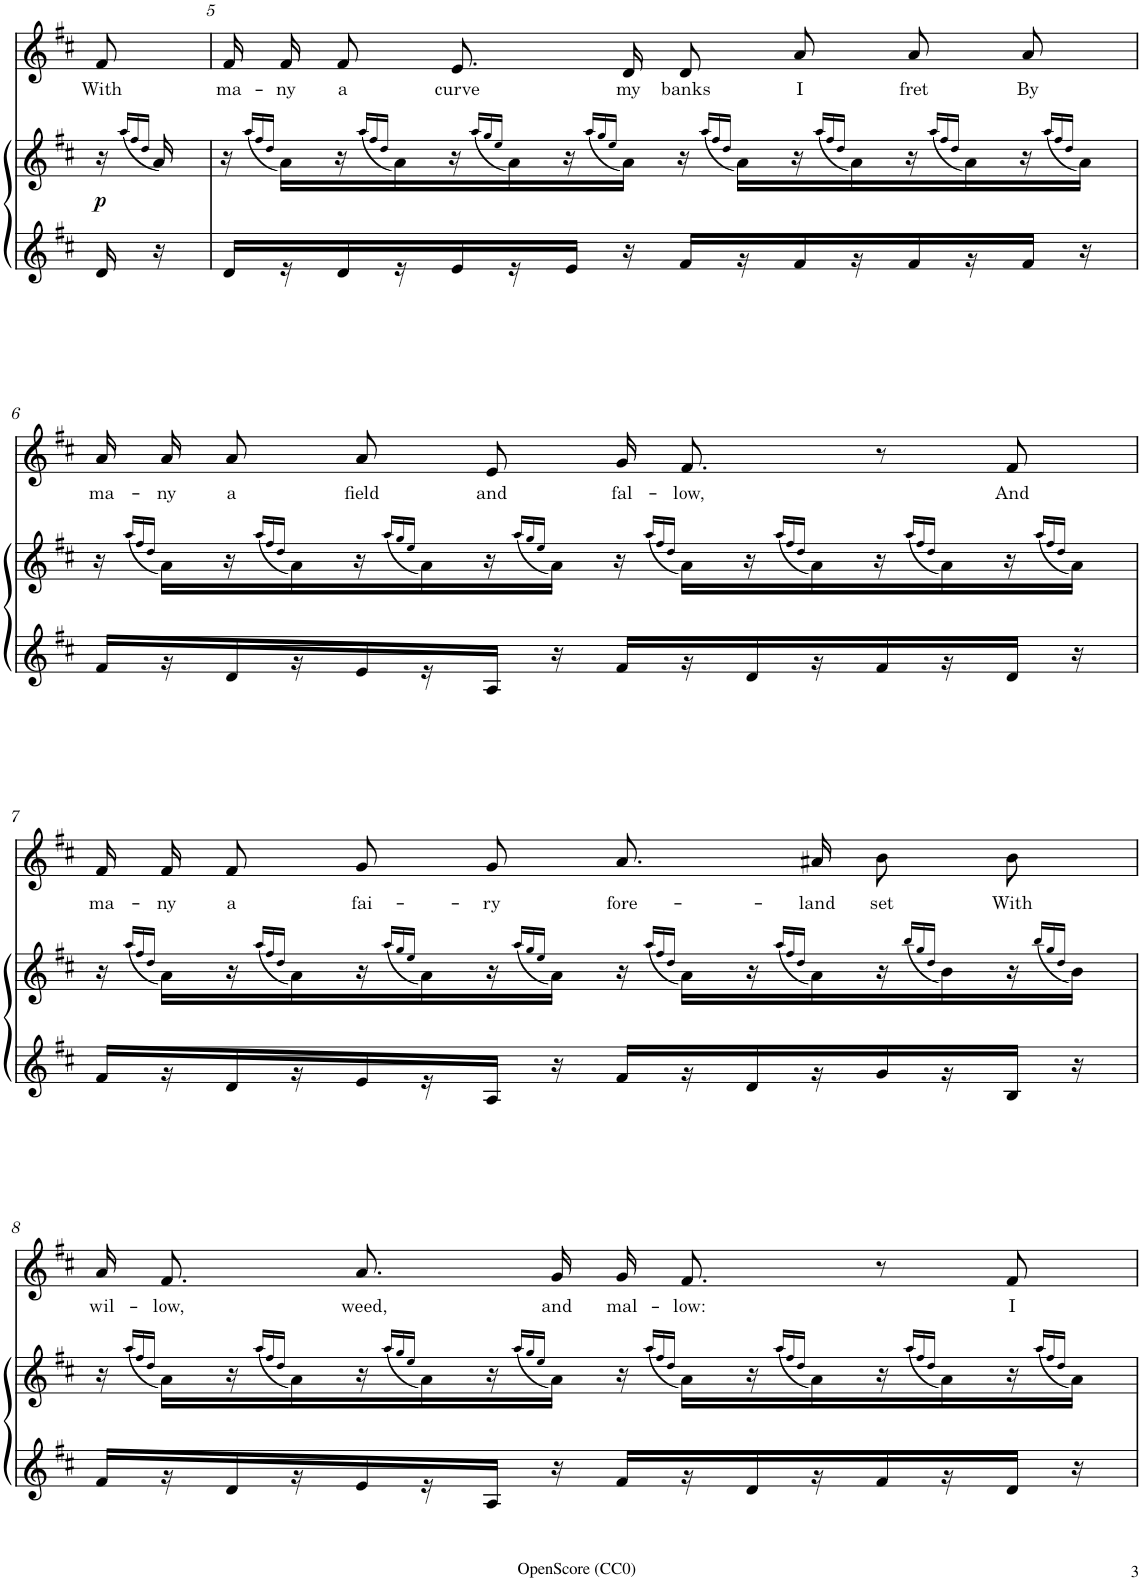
**kern	**kern	**dynam	**kern	**text
*part2	*part2	*part2	*part1	*part1
*staff3	*staff2	*staff2/3	*staff1	*staff1
*I"Piano	*	*	*I"Voice	*
*I'Pno	*	*	*	*
!!LO:PB:g=z
*clefG2	*clefG2	*	*clefG2	*
*k[f#c#]	*k[f#c#]	*	*k[f#c#]	*
*M4/4	*M4/4	*	*M4/4	*
*met(c)	*met(c)	*	*met(c)	*
=4X1	=4X1	=4X1	=4X1	=4X1
!	!	!LO:DY:b	!	!LO:LY:b
16d/	16r	p	8f#/	With
.	(16qaa/LL	.	.	.
.	16qff#/	.	.	.
.	16qdd/JJ	.	.	.
16r	16a/)	.	.	.
=5	=5	=5	=5	=5
!	!	!	!	!LO:LY:b
16d/LL	16r	.	16f#/LL	ma-
.	(16qaa/LL	.	.	.
.	16qff#/	.	.	.
.	16qdd/JJ	.	.	.
!	!	!	!	!LO:LY:b
16r	16a\LL)	.	16f#/J	-ny
!	!	!	!	!LO:LY:b
16d/	16r	.	8f#/J	a
.	(16qaa/LL	.	.	.
.	16qff#/	.	.	.
.	16qdd/JJ	.	.	.
16r	16a\)	.	.	.
!	!	!	!	!LO:LY:b
16e/	16r	.	8.e/L	curve
.	(16qaa/LL	.	.	.
.	16qgg/	.	.	.
.	16qee/JJ	.	.	.
16r	16a\)	.	.	.
16e/JJ	16r	.	.	.
.	(16qaa/LL	.	.	.
.	16qgg/	.	.	.
.	16qee/JJ	.	.	.
!	!	!	!	!LO:LY:b
16r	16a\JJ)	.	16d/Jk	my
!	!	!	!	!LO:LY:b
16f#/LL	16r	.	8d/L	banks
.	(16qaa/LL	.	.	.
.	16qff#/	.	.	.
.	16qdd/JJ	.	.	.
16r	16a\LL)	.	.	.
!	!	!	!	!LO:LY:b
16f#/	16r	.	8a/J	I
.	(16qaa/LL	.	.	.
.	16qff#/	.	.	.
.	16qdd/JJ	.	.	.
16r	16a\)	.	.	.
!	!	!	!	!LO:LY:b
16f#/	16r	.	8a/L	fret
.	(16qaa/LL	.	.	.
.	16qff#/	.	.	.
.	16qdd/JJ	.	.	.
16r	16a\)	.	.	.
!	!	!	!	!LO:LY:b
16f#/JJ	16r	.	8a/J	By
.	(16qaa/LL	.	.	.
.	16qff#/	.	.	.
.	16qdd/JJ	.	.	.
16r	16a\JJ)	.	.	.
!!LO:LB:g=z
=6	=6	=6	=6	=6
!	!	!	!	!LO:LY:b
16f#/LL	16r	.	16a/LL	ma-
.	(16qaa/LL	.	.	.
.	16qff#/	.	.	.
.	16qdd/JJ	.	.	.
!	!	!	!	!LO:LY:b
16r	16a\LL)	.	16a/J	-ny
!	!	!	!	!LO:LY:b
16d/	16r	.	8a/J	a
.	(16qaa/LL	.	.	.
.	16qff#/	.	.	.
.	16qdd/JJ	.	.	.
16r	16a\)	.	.	.
!	!	!	!	!LO:LY:b
16e/	16r	.	8a/L	field
.	(16qaa/LL	.	.	.
.	16qgg/	.	.	.
.	16qee/JJ	.	.	.
16r	16a\)	.	.	.
!	!	!	!	!LO:LY:b
16A/JJ	16r	.	8e/J	and
.	(16qaa/LL	.	.	.
.	16qgg/	.	.	.
.	16qee/JJ	.	.	.
16r	16a\JJ)	.	.	.
!	!	!	!	!LO:LY:b
16f#/LL	16r	.	16g/KL	fal-
.	(16qaa/LL	.	.	.
.	16qff#/	.	.	.
.	16qdd/JJ	.	.	.
!	!	!	!	!LO:LY:b
16r	16a\LL)	.	8.f#/J	-low,
16d/	16r	.	.	.
.	(16qaa/LL	.	.	.
.	16qff#/	.	.	.
.	16qdd/JJ	.	.	.
16r	16a\)	.	.	.
16f#/	16r	.	8r	.
.	(16qaa/LL	.	.	.
.	16qff#/	.	.	.
.	16qdd/JJ	.	.	.
16r	16a\)	.	.	.
!	!	!	!	!LO:LY:b
16d/JJ	16r	.	8f#/	And
.	(16qaa/LL	.	.	.
.	16qff#/	.	.	.
.	16qdd/JJ	.	.	.
16r	16a\JJ)	.	.	.
!!LO:LB:g=z
=7	=7	=7	=7	=7
!	!	!	!	!LO:LY:b
16f#/LL	16r	.	16f#/LL	ma-
.	(16qaa/LL	.	.	.
.	16qff#/	.	.	.
.	16qdd/JJ	.	.	.
!	!	!	!	!LO:LY:b
16r	16a\LL)	.	16f#/J	-ny
!	!	!	!	!LO:LY:b
16d/	16r	.	8f#/J	a
.	(16qaa/LL	.	.	.
.	16qff#/	.	.	.
.	16qdd/JJ	.	.	.
16r	16a\)	.	.	.
!	!	!	!	!LO:LY:b
16e/	16r	.	8g/L	fai-
.	(16qaa/LL	.	.	.
.	16qgg/	.	.	.
.	16qee/JJ	.	.	.
16r	16a\)	.	.	.
!	!	!	!	!LO:LY:b
16A/JJ	16r	.	8g/J	-ry
.	(16qaa/LL	.	.	.
.	16qgg/	.	.	.
.	16qee/JJ	.	.	.
16r	16a\JJ)	.	.	.
!	!	!	!	!LO:LY:b
16f#/LL	16r	.	8.a/L	fore-
.	(16qaa/LL	.	.	.
.	16qff#/	.	.	.
.	16qdd/JJ	.	.	.
16r	16a\LL)	.	.	.
16d/	16r	.	.	.
.	(16qaa/LL	.	.	.
.	16qff#/	.	.	.
.	16qdd/JJ	.	.	.
!	!	!	!	!LO:LY:b
16r	16a\)	.	16a#X/Jk	-land
!	!	!	!	!LO:LY:b
16g/	16r	.	8b\L	set
.	(16qbb/LL	.	.	.
.	16qgg/	.	.	.
.	16qdd/JJ	.	.	.
16r	16b\)	.	.	.
!	!	!	!	!LO:LY:b
16B/JJ	16r	.	8b\J	With
.	(16qbb/LL	.	.	.
.	16qgg/	.	.	.
.	16qdd/JJ	.	.	.
16r	16b\JJ)	.	.	.
!!LO:LB:g=z
=8	=8	=8	=8	=8
!	!	!	!	!LO:LY:b
16f#/LL	16r	.	16a/KL	wil-
.	(16qaa/LL	.	.	.
.	16qff#/	.	.	.
.	16qdd/JJ	.	.	.
!	!	!	!	!LO:LY:b
16r	16a\LL)	.	8.f#/J	-low,
16d/	16r	.	.	.
.	(16qaa/LL	.	.	.
.	16qff#/	.	.	.
.	16qdd/JJ	.	.	.
16r	16a\)	.	.	.
!	!	!	!	!LO:LY:b
16e/	16r	.	8.a/L	weed,
.	(16qaa/LL	.	.	.
.	16qgg/	.	.	.
.	16qee/JJ	.	.	.
16r	16a\)	.	.	.
16A/JJ	16r	.	.	.
.	(16qaa/LL	.	.	.
.	16qgg/	.	.	.
.	16qee/JJ	.	.	.
!	!	!	!	!LO:LY:b
16r	16a\JJ)	.	16g/Jk	and
!	!	!	!	!LO:LY:b
16f#/LL	16r	.	16g/KL	mal-
.	(16qaa/LL	.	.	.
.	16qff#/	.	.	.
.	16qdd/JJ	.	.	.
!	!	!	!	!LO:LY:b
16r	16a\LL)	.	8.f#/J	-low:
16d/	16r	.	.	.
.	(16qaa/LL	.	.	.
.	16qff#/	.	.	.
.	16qdd/JJ	.	.	.
16r	16a\)	.	.	.
16f#/	16r	.	8r	.
.	(16qaa/LL	.	.	.
.	16qff#/	.	.	.
.	16qdd/JJ	.	.	.
16r	16a\)	.	.	.
!	!	!	!	!LO:LY:b
16d/JJ	16r	.	8f#/	I
.	(16qaa/LL	.	.	.
.	16qff#/	.	.	.
.	16qdd/JJ	.	.	.
16r	16a\JJ)	.	.	.
=	=	=	=	=
*-	*-	*-	*-	*-
